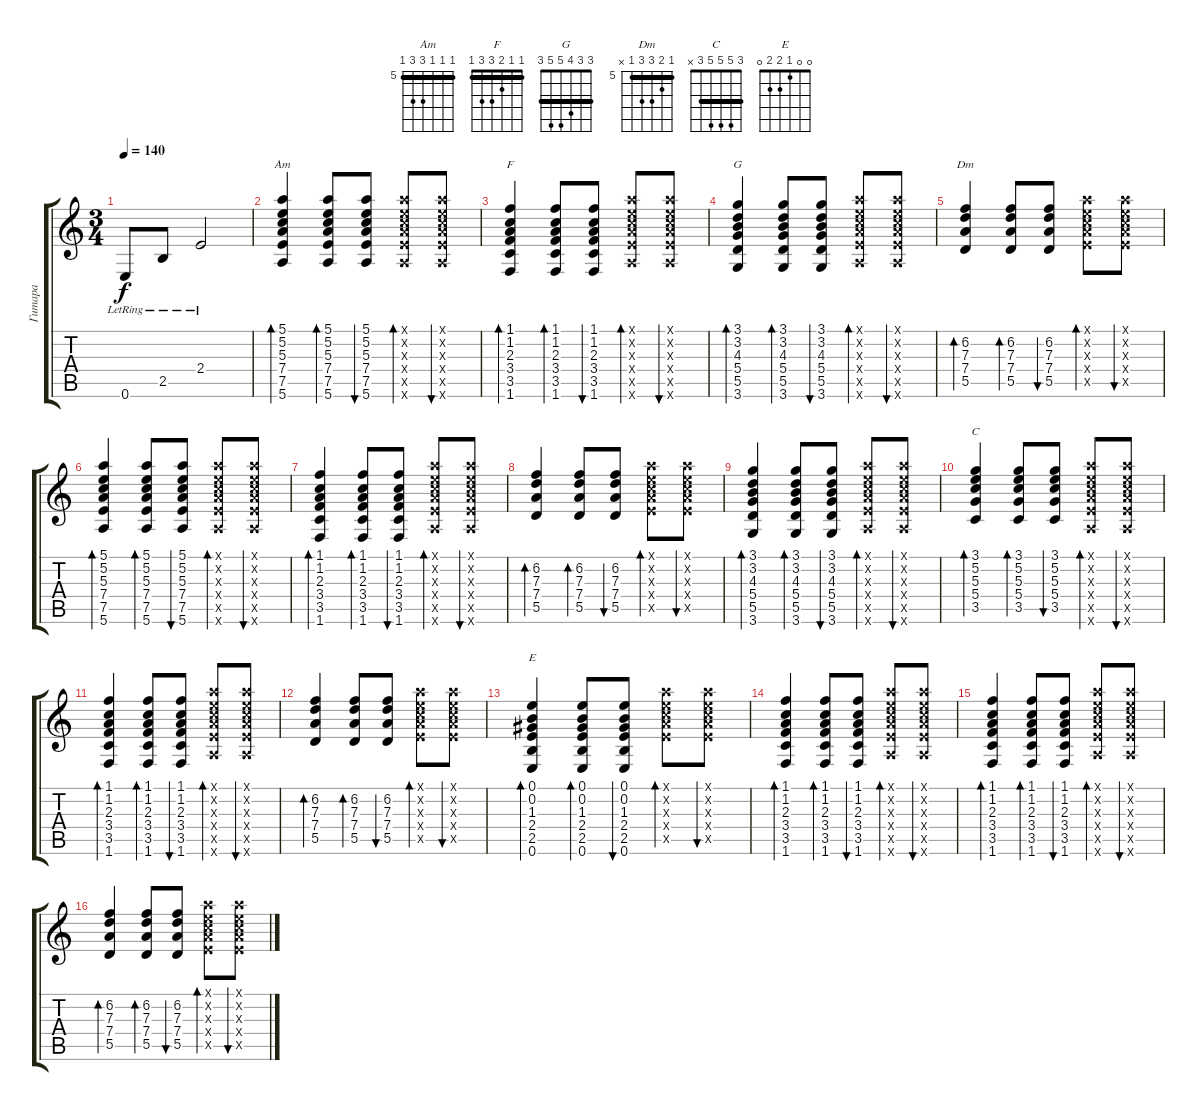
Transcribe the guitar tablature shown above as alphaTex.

\track ("Гитара" "Гитара") {instrument acousticguitarsteel}
\staff {score tabs}
\tuning (E4 B3 G3 D3 A2 E2) {hide}
\chord ("Am" 5 5 5 7 7 5) {firstfret 5 barre 5}
\chord ("F" 1 1 2 3 3 1) {barre 1}
\chord ("G" 3 3 4 5 5 3) {barre 3}
\chord ("Dm" 5 6 7 7 5 x) {firstfret 5 barre 5}
\chord ("C" 3 5 5 5 3 x) {barre 3}
\chord ("E" 0 0 1 2 2 0)
\ts (3 4)
\tempo 140
\clef g2
\ks c
0.6{lr}.8{dy f} 2.5{lr}.8 2.4{lr}.2 |
(5.1 5.2 5.3 7.4 7.5 5.6).4{bd 30 ch "Am"} (5.1 5.2 5.3 7.4 7.5 5.6).8{bd 30} (5.1 5.2 5.3 7.4 7.5 5.6).8{bu 30} (5.1{x} 5.2{x} 5.3{x} 7.4{x} 7.5{x} 5.6{x}).8{bd 30} (5.1{x} 5.2{x} 5.3{x} 7.4{x} 7.5{x} 5.6{x}).8{bu 30} |
(1.1 1.2 2.3 3.4 3.5 1.6).4{bd 30 ch "F"} (1.1 1.2 2.3 3.4 3.5 1.6).8{bd 30} (1.1 1.2 2.3 3.4 3.5 1.6).8{bu 30} (5.1{x} 5.2{x} 5.3{x} 7.4{x} 7.5{x} 5.6{x}).8{bd 30} (5.1{x} 5.2{x} 5.3{x} 7.4{x} 7.5{x} 5.6{x}).8{bu 30} |
(3.1 3.2 4.3 5.4 5.5 3.6).4{bd 30 ch "G"} (3.1 3.2 4.3 5.4 5.5 3.6).8{bd 30} (3.1 3.2 4.3 5.4 5.5 3.6).8{bu 30} (5.1{x} 5.2{x} 5.3{x} 7.4{x} 7.5{x} 5.6{x}).8{bd 30} (5.1{x} 5.2{x} 5.3{x} 7.4{x} 7.5{x} 5.6{x}).8{bu 30} |
(6.2 7.3 7.4 5.5).4{bd 30 ch "Dm"} (6.2 7.3 7.4 5.5).8{bd 30} (6.2 7.3 7.4 5.5).8{bu 30} (5.1{x} 5.2{x} 5.3{x} 7.4{x} 7.5{x}).8{bd 30} (5.1{x} 5.2{x} 5.3{x} 7.4{x} 7.5{x}).8{bu 30} |
(5.1 5.2 5.3 7.4 7.5 5.6).4{bd 30} (5.1 5.2 5.3 7.4 7.5 5.6).8{bd 30} (5.1 5.2 5.3 7.4 7.5 5.6).8{bu 30} (5.1{x} 5.2{x} 5.3{x} 7.4{x} 7.5{x} 5.6{x}).8{bd 30} (5.1{x} 5.2{x} 5.3{x} 7.4{x} 7.5{x} 5.6{x}).8{bu 30} |
(1.1 1.2 2.3 3.4 3.5 1.6).4{bd 30} (1.1 1.2 2.3 3.4 3.5 1.6).8{bd 30} (1.1 1.2 2.3 3.4 3.5 1.6).8{bu 30} (5.1{x} 5.2{x} 5.3{x} 7.4{x} 7.5{x} 5.6{x}).8{bd 30} (5.1{x} 5.2{x} 5.3{x} 7.4{x} 7.5{x} 5.6{x}).8{bu 30} |
(6.2 7.3 7.4 5.5).4{bd 30} (6.2 7.3 7.4 5.5).8{bd 30} (6.2 7.3 7.4 5.5).8{bu 30} (5.1{x} 5.2{x} 5.3{x} 7.4{x} 7.5{x}).8{bd 30} (5.1{x} 5.2{x} 5.3{x} 7.4{x} 7.5{x}).8{bu 30} |
(3.1 3.2 4.3 5.4 5.5 3.6).4{bd 30} (3.1 3.2 4.3 5.4 5.5 3.6).8{bd 30} (3.1 3.2 4.3 5.4 5.5 3.6).8{bu 30} (5.1{x} 5.2{x} 5.3{x} 7.4{x} 7.5{x} 5.6{x}).8{bd 30} (5.1{x} 5.2{x} 5.3{x} 7.4{x} 7.5{x} 5.6{x}).8{bu 30} |
(3.1 5.2 5.3 5.4 3.5).4{bd 30 ch "C"} (3.1 5.2 5.3 5.4 3.5).8{bd 30} (3.1 5.2 5.3 5.4 3.5).8{bu 30} (5.1{x} 5.2{x} 5.3{x} 7.4{x} 7.5{x} 5.6{x}).8{bd 30} (5.1{x} 5.2{x} 5.3{x} 7.4{x} 7.5{x} 5.6{x}).8{bu 30} |
(1.1 1.2 2.3 3.4 3.5 1.6).4{bd 30} (1.1 1.2 2.3 3.4 3.5 1.6).8{bd 30} (1.1 1.2 2.3 3.4 3.5 1.6).8{bu 30} (5.1{x} 5.2{x} 5.3{x} 7.4{x} 7.5{x} 5.6{x}).8{bd 30} (5.1{x} 5.2{x} 5.3{x} 7.4{x} 7.5{x} 5.6{x}).8{bu 30} |
(6.2 7.3 7.4 5.5).4{bd 30} (6.2 7.3 7.4 5.5).8{bd 30} (6.2 7.3 7.4 5.5).8{bu 30} (5.1{x} 5.2{x} 5.3{x} 7.4{x} 7.5{x}).8{bd 30} (5.1{x} 5.2{x} 5.3{x} 7.4{x} 7.5{x}).8{bu 30} |
(0.1 0.2 1.3 2.4 2.5 0.6).4{bd 30 ch "E"} (0.1 0.2 1.3 2.4 2.5 0.6).8{bd 30} (0.1 0.2 1.3 2.4 2.5 0.6).8{bu 30} (5.1{x} 5.2{x} 5.3{x} 7.4{x} 7.5{x}).8{bd 30} (5.1{x} 5.2{x} 5.3{x} 7.4{x} 7.5{x}).8{bu 30} |
(1.1 1.2 2.3 3.4 3.5 1.6).4{bd 30} (1.1 1.2 2.3 3.4 3.5 1.6).8{bd 30} (1.1 1.2 2.3 3.4 3.5 1.6).8{bu 30} (5.1{x} 5.2{x} 5.3{x} 7.4{x} 7.5{x} 5.6{x}).8{bd 30} (5.1{x} 5.2{x} 5.3{x} 7.4{x} 7.5{x} 5.6{x}).8{bu 30} |
(1.1 1.2 2.3 3.4 3.5 1.6).4{bd 30} (1.1 1.2 2.3 3.4 3.5 1.6).8{bd 30} (1.1 1.2 2.3 3.4 3.5 1.6).8{bu 30} (5.1{x} 5.2{x} 5.3{x} 7.4{x} 7.5{x} 5.6{x}).8{bd 30} (5.1{x} 5.2{x} 5.3{x} 7.4{x} 7.5{x} 5.6{x}).8{bu 30} |
(6.2 7.3 7.4 5.5).4{bd 30} (6.2 7.3 7.4 5.5).8{bd 30} (6.2 7.3 7.4 5.5).8{bu 30} (5.1{x} 5.2{x} 5.3{x} 7.4{x} 7.5{x}).8{bd 30} (5.1{x} 5.2{x} 5.3{x} 7.4{x} 7.5{x}).8{bu 30}
